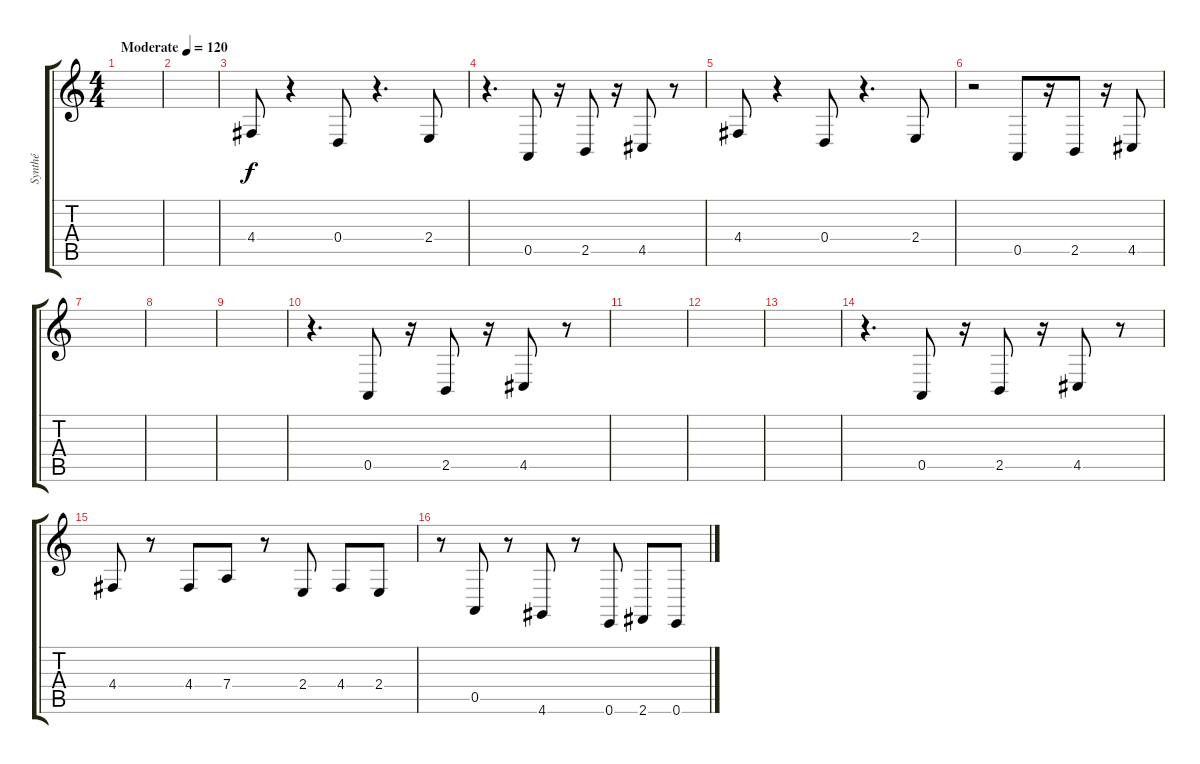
\track ("Synthé" "Synthé") {instrument lead1square}
\staff {score tabs}
\tuning (E4 B3 G3 D3 A2 E2) {hide}
\ts (4 4)
\tempo (120 "Moderate")
\clef g2
\ks c
|
|
4.4.8 r.4 0.4.8 r.4{d} 2.4.8 |
r.4{d} 0.5.8 r.16 2.5.8 r.16 4.5.8 r.8 |
4.4.8 r.4 0.4.8 r.4{d} 2.4.8 |
r.2 0.5.8 r.16 2.5.8 r.16 4.5.8 |
|
|
|
r.4{d} 0.5.8 r.16 2.5.8 r.16 4.5.8 r.8 |
|
|
|
r.4{d} 0.5.8 r.16 2.5.8 r.16 4.5.8 r.8 |
4.4.8 r.8 4.4.8 7.4.8 r.8 2.4.8 4.4.8 2.4.8 |
r.8 0.5.8 r.8 4.6.8 r.8 0.6.8 2.6.8 0.6.8
